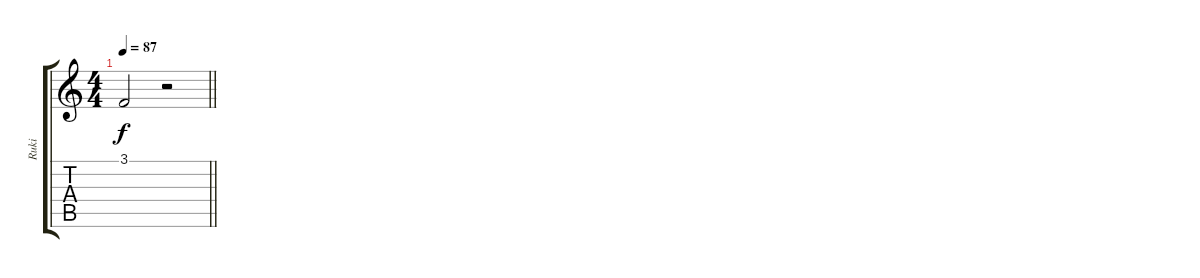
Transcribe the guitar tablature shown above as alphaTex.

\track ("Ruki" "Ruki") {instrument lead6voice}
\staff {score tabs}
\tuning (D4 A3 F3 C3 G2 D2) {hide}
\ts (4 4)
\tempo 87
\clef g2
\barLineRight lightlight
\ks c
3.1{t}.2{dy f} r.2
